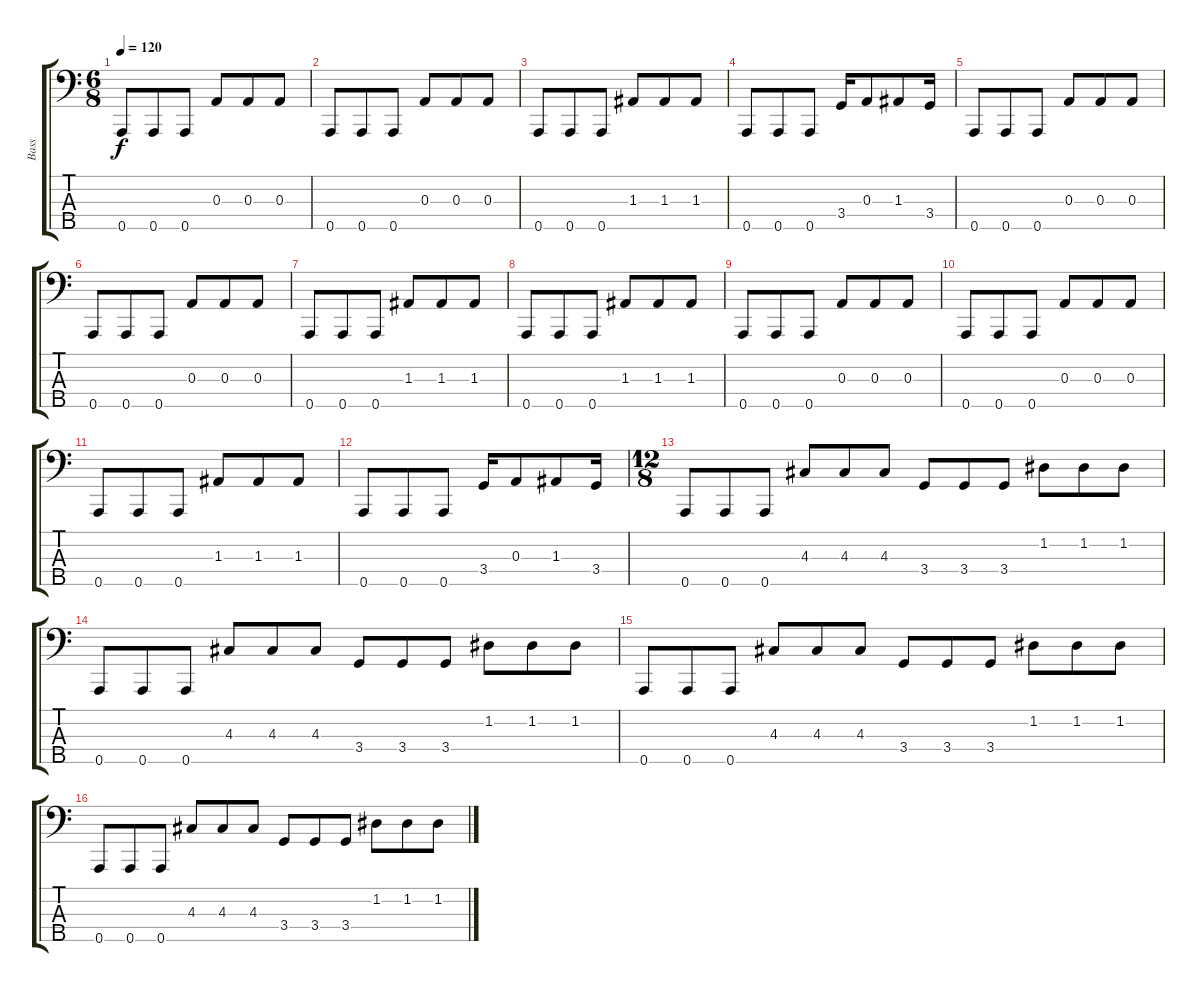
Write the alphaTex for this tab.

\track ("Bass" "Bass") {instrument electricbasspick}
\staff {score tabs}
\tuning (G2 D2 A1 E1 A0) {hide}
\ts (6 8)
\tempo 120
\clef f4
\ks c
0.5.8{dy f} 0.5.8 0.5.8 0.3.8 0.3.8 0.3.8 |
0.5.8 0.5.8 0.5.8 0.3.8 0.3.8 0.3.8 |
0.5.8 0.5.8 0.5.8 1.3.8 1.3.8 1.3.8 |
0.5.8 0.5.8 0.5.8 3.4.16 0.3.8 1.3.8 3.4.16 |
0.5.8 0.5.8 0.5.8 0.3.8 0.3.8 0.3.8 |
0.5.8 0.5.8 0.5.8 0.3.8 0.3.8 0.3.8 |
0.5.8 0.5.8 0.5.8 1.3.8 1.3.8 1.3.8 |
0.5.8 0.5.8 0.5.8 1.3.8 1.3.8 1.3.8 |
0.5.8 0.5.8 0.5.8 0.3.8 0.3.8 0.3.8 |
0.5.8 0.5.8 0.5.8 0.3.8 0.3.8 0.3.8 |
0.5.8 0.5.8 0.5.8 1.3.8 1.3.8 1.3.8 |
0.5.8 0.5.8 0.5.8 3.4.16 0.3.8 1.3.8 3.4.16 |
\ts (12 8)
0.5.8 0.5.8 0.5.8 4.3.8 4.3.8 4.3.8 3.4.8 3.4.8 3.4.8 1.2.8 1.2.8 1.2.8 |
0.5.8 0.5.8 0.5.8 4.3.8 4.3.8 4.3.8 3.4.8 3.4.8 3.4.8 1.2.8 1.2.8 1.2.8 |
0.5.8 0.5.8 0.5.8 4.3.8 4.3.8 4.3.8 3.4.8 3.4.8 3.4.8 1.2.8 1.2.8 1.2.8 |
0.5.8 0.5.8 0.5.8 4.3.8 4.3.8 4.3.8 3.4.8 3.4.8 3.4.8 1.2.8 1.2.8 1.2.8
